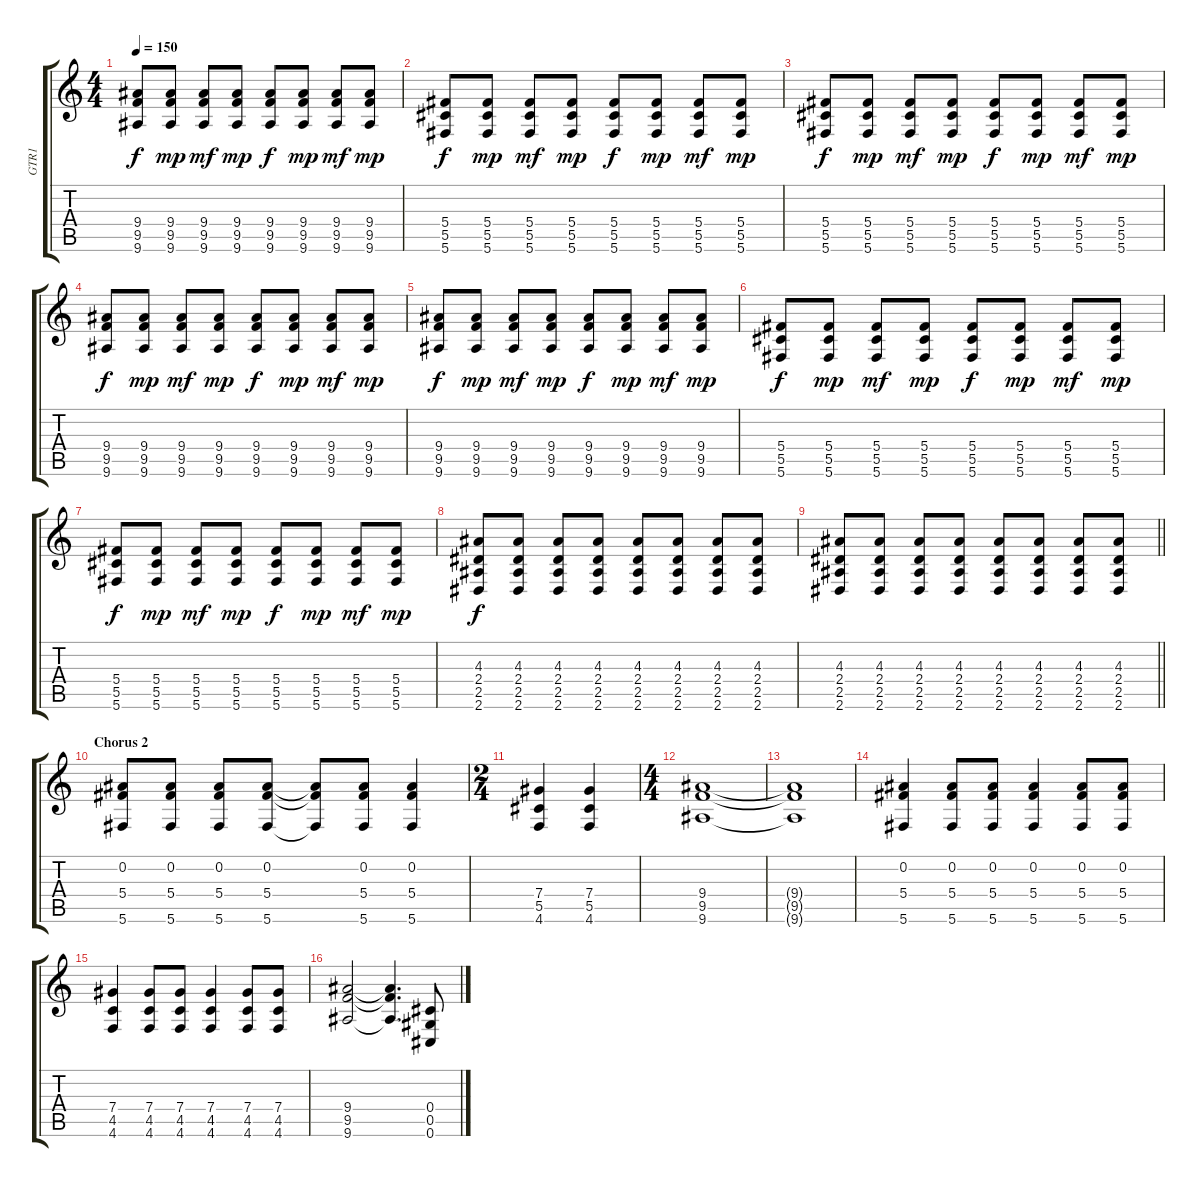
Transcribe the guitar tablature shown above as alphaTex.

\track ("GTR1" "GTR1") {instrument distortionguitar}
\staff {score tabs}
\tuning (Eb4 Bb3 Gb3 Db3 Ab2 Db2) {hide}
\ts (4 4)
\tempo 150
\clef g2
\ks c
(9.4 9.5 9.6).8{dy f} (9.4 9.5 9.6).8{dy mp} (9.4 9.5 9.6).8{dy mf} (9.4 9.5 9.6).8{dy mp} (9.4 9.5 9.6).8{dy f} (9.4 9.5 9.6).8{dy mp} (9.4 9.5 9.6).8{dy mf} (9.4 9.5 9.6).8{dy mp} |
(5.4 5.5 5.6).8{dy f} (5.4 5.5 5.6).8{dy mp} (5.4 5.5 5.6).8{dy mf} (5.4 5.5 5.6).8{dy mp} (5.4 5.5 5.6).8{dy f} (5.4 5.5 5.6).8{dy mp} (5.4 5.5 5.6).8{dy mf} (5.4 5.5 5.6).8{dy mp} |
(5.4 5.5 5.6).8{dy f} (5.4 5.5 5.6).8{dy mp} (5.4 5.5 5.6).8{dy mf} (5.4 5.5 5.6).8{dy mp} (5.4 5.5 5.6).8{dy f} (5.4 5.5 5.6).8{dy mp} (5.4 5.5 5.6).8{dy mf} (5.4 5.5 5.6).8{dy mp} |
(9.4 9.5 9.6).8{dy f} (9.4 9.5 9.6).8{dy mp} (9.4 9.5 9.6).8{dy mf} (9.4 9.5 9.6).8{dy mp} (9.4 9.5 9.6).8{dy f} (9.4 9.5 9.6).8{dy mp} (9.4 9.5 9.6).8{dy mf} (9.4 9.5 9.6).8{dy mp} |
(9.4 9.5 9.6).8{dy f} (9.4 9.5 9.6).8{dy mp} (9.4 9.5 9.6).8{dy mf} (9.4 9.5 9.6).8{dy mp} (9.4 9.5 9.6).8{dy f} (9.4 9.5 9.6).8{dy mp} (9.4 9.5 9.6).8{dy mf} (9.4 9.5 9.6).8{dy mp} |
(5.4 5.5 5.6).8{dy f} (5.4 5.5 5.6).8{dy mp} (5.4 5.5 5.6).8{dy mf} (5.4 5.5 5.6).8{dy mp} (5.4 5.5 5.6).8{dy f} (5.4 5.5 5.6).8{dy mp} (5.4 5.5 5.6).8{dy mf} (5.4 5.5 5.6).8{dy mp} |
(5.4 5.5 5.6).8{dy f} (5.4 5.5 5.6).8{dy mp} (5.4 5.5 5.6).8{dy mf} (5.4 5.5 5.6).8{dy mp} (5.4 5.5 5.6).8{dy f} (5.4 5.5 5.6).8{dy mp} (5.4 5.5 5.6).8{dy mf} (5.4 5.5 5.6).8{dy mp} |
(4.3 2.4 2.5 2.6).8{dy f} (4.3 2.4 2.5 2.6).8 (4.3 2.4 2.5 2.6).8 (4.3 2.4 2.5 2.6).8 (4.3 2.4 2.5 2.6).8 (4.3 2.4 2.5 2.6).8 (4.3 2.4 2.5 2.6).8 (4.3 2.4 2.5 2.6).8 |
\barLineRight lightlight
(4.3 2.4 2.5 2.6).8 (4.3 2.4 2.5 2.6).8 (4.3 2.4 2.5 2.6).8 (4.3 2.4 2.5 2.6).8 (4.3 2.4 2.5 2.6).8 (4.3 2.4 2.5 2.6).8 (4.3 2.4 2.5 2.6).8 (4.3 2.4 2.5 2.6).8 |
\section ("" "Chorus 2")
(0.2 5.4 5.6).8 (0.2 5.4 5.6).8 (0.2 5.4 5.6).8 (0.2 5.4 5.6).8 (0.2{t} 5.4{t} 5.6{t}).8 (0.2 5.4 5.6).8 (0.2 5.4 5.6).4 |
\ts (2 4)
(7.4 5.5 4.6).4 (7.4 5.5 4.6).4 |
\ts (4 4)
(9.4 9.5 9.6).1 |
(9.4{t} 9.5{t} 9.6{t}).1 |
(0.2 5.4 5.6).4 (0.2 5.4 5.6).8 (0.2 5.4 5.6).8 (0.2 5.4 5.6).4 (0.2 5.4 5.6).8 (0.2 5.4 5.6).8 |
(7.4 4.5 4.6).4 (7.4 4.5 4.6).8 (7.4 4.5 4.6).8 (7.4 4.5 4.6).4 (7.4 4.5 4.6).8 (7.4 4.5 4.6).8 |
(9.4 9.5 9.6).2 (9.4{t} 9.5{t} 9.6{t}).4{d} (0.4 0.5 0.6).8
